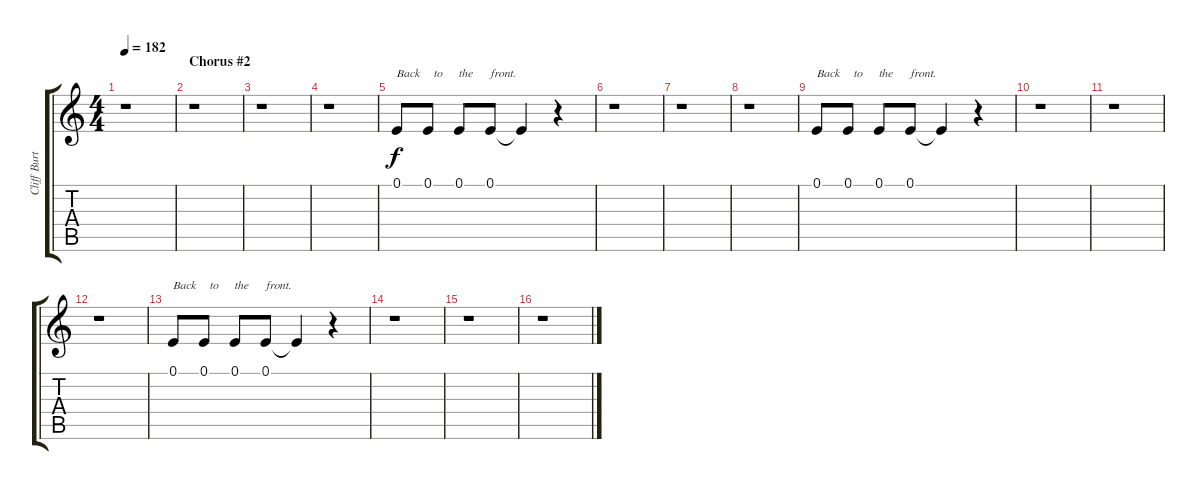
\track ("Cliff Burton (Backing Vocals)" "Cliff Burt") {instrument tenorsax}
\staff {score tabs}
\tuning (E4 B3 G3 D3 A2 E2) {hide}
\ts (4 4)
\tempo 182
\clef g2
\ks c
r.1{dy f} |
\section ("" "Chorus #2")
r.1 |
r.1 |
r.1 |
0.1.8{txt "Back"} 0.1.8{txt "  to "} 0.1.8{txt "the"} 0.1.8{txt "front."} 0.1{t}.4 r.4 |
r.1 |
r.1 |
r.1 |
0.1.8{txt "Back"} 0.1.8{txt "  to "} 0.1.8{txt "the"} 0.1.8{txt "front."} 0.1{t}.4 r.4 |
r.1 |
r.1 |
r.1 |
0.1.8{txt "Back"} 0.1.8{txt "  to "} 0.1.8{txt "the"} 0.1.8{txt "front."} 0.1{t}.4 r.4 |
r.1 |
r.1 |
r.1
